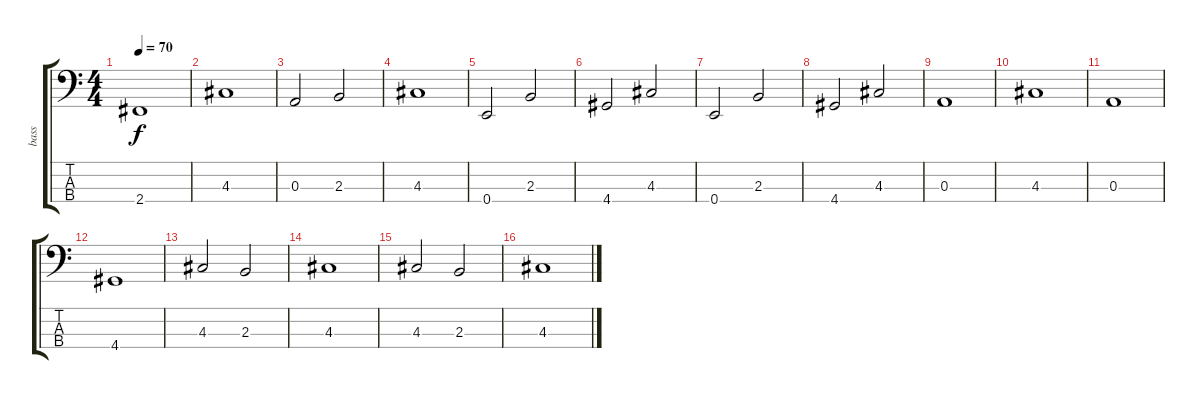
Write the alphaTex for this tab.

\track ("bass" "bass") {instrument fretlessbass}
\staff {score tabs}
\tuning (G2 D2 A1 E1) {hide}
\ts (4 4)
\tempo 70
\clef f4
\ks c
2.4.1{dy f} |
4.3.1 |
0.3.2 2.3.2 |
4.3.1 |
0.4.2 2.3.2 |
4.4.2 4.3.2 |
0.4.2 2.3.2 |
4.4.2 4.3.2 |
0.3.1 |
4.3.1 |
0.3.1 |
4.4.1 |
4.3.2 2.3.2 |
4.3.1 |
4.3.2 2.3.2 |
4.3.1
